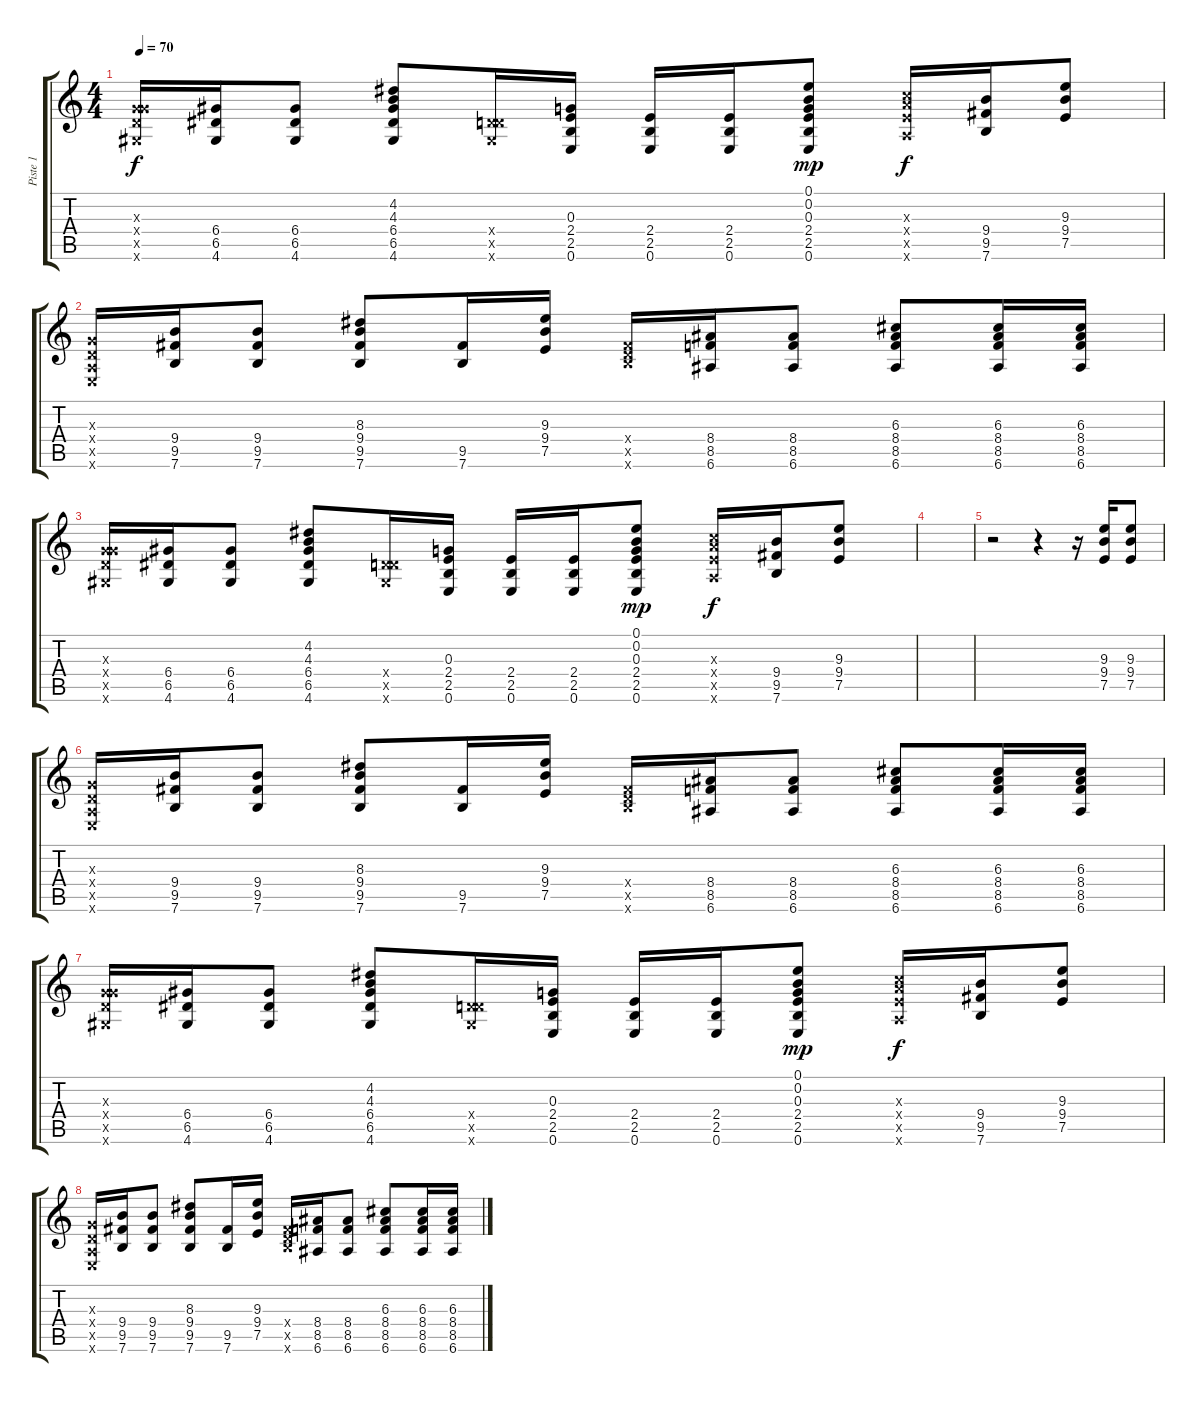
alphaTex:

\track ("Piste 1" "Piste 1") {instrument acousticguitarsteel}
\staff {score tabs}
\tuning (E4 B3 G3 D3 A2 E2) {hide}
\ts (4 4)
\tempo 70
\clef g2
\ks c
(0.3{x} 5.4{x} 5.5{x} 4.6{x}).16{dy f} (6.4 6.5 4.6).16 (6.4 6.5 4.6).8 (4.2 4.3 6.4 6.5 4.6).8 (0.4{x} 5.5{x} 4.6{x}).16 (0.3 2.4 2.5 0.6).16 (2.4 2.5 0.6).16 (2.4 2.5 0.6).16 (0.1 0.2 0.3 2.4 2.5 0.6).8{dy mp} (5.3{x} 7.4{x} 7.5{x} 5.6{x}).16{dy f} (9.4 9.5 7.6).16 (9.3 9.4 7.5).8 |
(0.3{x} 0.4{x} 0.5{x} 0.6{x}).16 (9.4 9.5 7.6).16 (9.4 9.5 7.6).8 (8.3 9.4 9.5 7.6).8 (9.5 7.6).16 (9.3 9.4 7.5).16 (0.4{x} 9.5{x} 7.6{x}).16 (8.4 8.5 6.6).16 (8.4 8.5 6.6).8 (6.3 8.4 8.5 6.6).8 (6.3 8.4 8.5 6.6).16 (6.3 8.4 8.5 6.6).16 |
(0.3{x} 5.4{x} 5.5{x} 4.6{x}).16 (6.4 6.5 4.6).16 (6.4 6.5 4.6).8 (4.2 4.3 6.4 6.5 4.6).8 (0.4{x} 5.5{x} 4.6{x}).16 (0.3 2.4 2.5 0.6).16 (2.4 2.5 0.6).16 (2.4 2.5 0.6).16 (0.1 0.2 0.3 2.4 2.5 0.6).8{dy mp} (5.3{x} 7.4{x} 7.5{x} 5.6{x}).16{dy f} (9.4 9.5 7.6).16 (9.3 9.4 7.5).8 |
\section ("" "")
|
r.2 r.4 r.16 (9.3 9.4 7.5).16 (9.3 9.4 7.5).8 |
\section ("" "")
(0.3{x} 0.4{x} 0.5{x} 0.6{x}).16 (9.4 9.5 7.6).16 (9.4 9.5 7.6).8 (8.3 9.4 9.5 7.6).8 (9.5 7.6).16 (9.3 9.4 7.5).16 (0.4{x} 9.5{x} 7.6{x}).16 (8.4 8.5 6.6).16 (8.4 8.5 6.6).8 (6.3 8.4 8.5 6.6).8 (6.3 8.4 8.5 6.6).16 (6.3 8.4 8.5 6.6).16 |
(0.3{x} 5.4{x} 5.5{x} 4.6{x}).16 (6.4 6.5 4.6).16 (6.4 6.5 4.6).8 (4.2 4.3 6.4 6.5 4.6).8 (0.4{x} 5.5{x} 4.6{x}).16 (0.3 2.4 2.5 0.6).16 (2.4 2.5 0.6).16 (2.4 2.5 0.6).16 (0.1 0.2 0.3 2.4 2.5 0.6).8{dy mp} (5.3{x} 7.4{x} 7.5{x} 5.6{x}).16{dy f} (9.4 9.5 7.6).16 (9.3 9.4 7.5).8 |
(0.3{x} 0.4{x} 0.5{x} 0.6{x}).16 (9.4 9.5 7.6).16 (9.4 9.5 7.6).8 (8.3 9.4 9.5 7.6).8 (9.5 7.6).16 (9.3 9.4 7.5).16 (0.4{x} 9.5{x} 7.6{x}).16 (8.4 8.5 6.6).16 (8.4 8.5 6.6).8 (6.3 8.4 8.5 6.6).8 (6.3 8.4 8.5 6.6).16 (6.3 8.4 8.5 6.6).16
